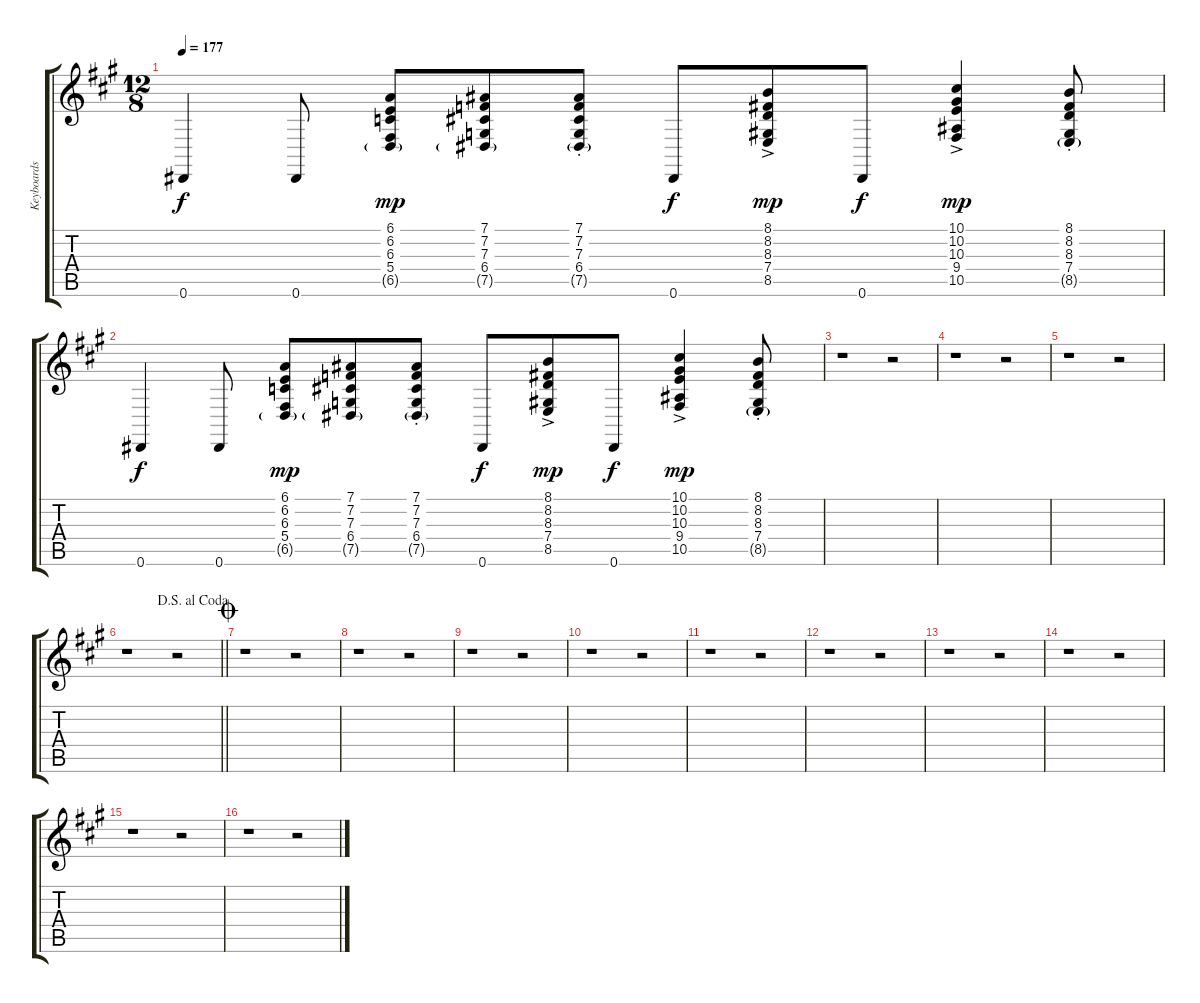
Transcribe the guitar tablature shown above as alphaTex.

\track ("Keyboards" "Keyboards") {instrument acousticgrandpiano}
\staff {score tabs}
\tuning (Eb4 Bb3 Gb3 Db3 Ab2 Eb2) {hide}
\ts (12 8)
\tempo 177
\clef g2
\ks a
0.6.4{dy f} 0.6.8 (6.1 6.2 6.3 5.4 6.5{g}).8{dy mp} (7.1 7.2 7.3 6.4 7.5{g}).8 (7.1{st} 7.2{st} 7.3{st} 6.4{st} 7.5{g st}).8 0.6.8{dy f} (8.1{ac} 8.2{ac} 8.3{ac} 7.4{ac} 8.5).8{dy mp} 0.6.8{dy f} (10.1{ac} 10.2{ac} 10.3{ac} 9.4{ac} 10.5).4{dy mp} (8.1{st} 8.2{st} 8.3{st} 7.4{st} 8.5{g st}).8 |
0.6.4{dy f} 0.6.8 (6.1 6.2 6.3 5.4 6.5{g}).8{dy mp} (7.1 7.2 7.3 6.4 7.5{g}).8 (7.1{st} 7.2{st} 7.3{st} 6.4{st} 7.5{g st}).8 0.6.8{dy f} (8.1{ac} 8.2{ac} 8.3{ac} 7.4{ac} 8.5).8{dy mp} 0.6.8{dy f} (10.1{ac} 10.2{ac} 10.3{ac} 9.4{ac} 10.5).4{dy mp} (8.1{st} 8.2{st} 8.3{st} 7.4{st} 8.5{g st}).8 |
r.1 r.2 |
r.1 r.2 |
r.1 r.2 |
\jump dalsegnoalcoda
\barLineRight lightlight
r.1 r.2 |
\jump coda
r.1 r.2 |
r.1 r.2 |
r.1 r.2 |
r.1 r.2 |
r.1 r.2 |
r.1 r.2 |
r.1 r.2 |
r.1 r.2 |
r.1 r.2 |
r.1 r.2
